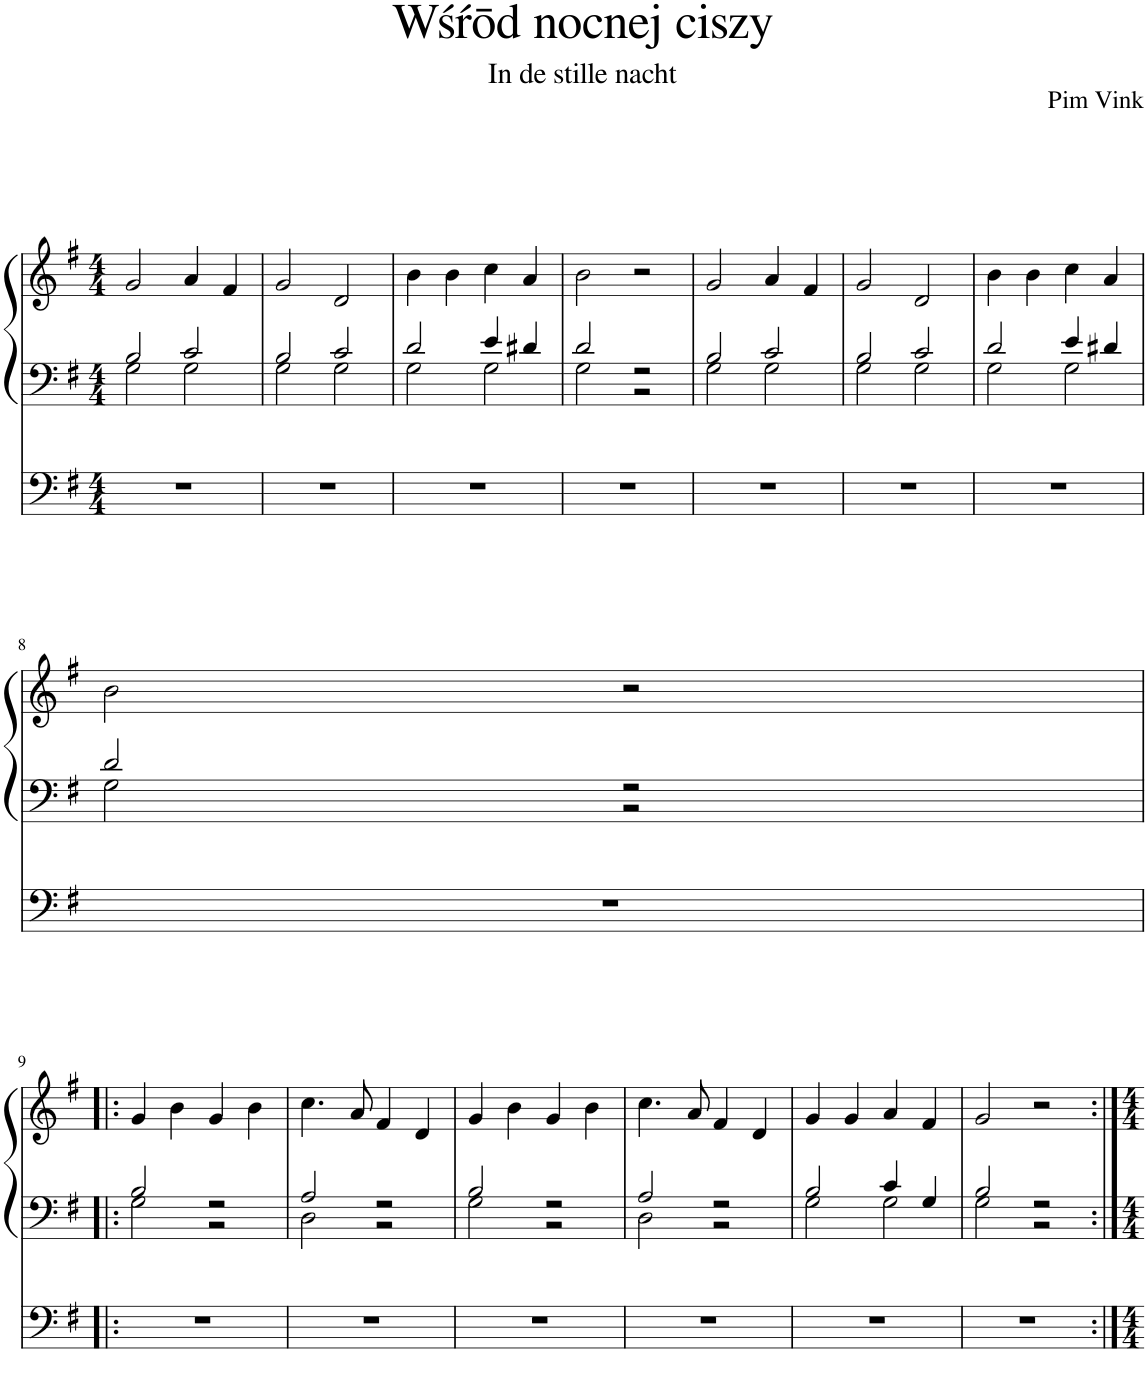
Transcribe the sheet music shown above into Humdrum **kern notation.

**kern	**kern	**kern
*part1	*part1	*part1
*staff3	*staff2	*staff1
*I"Orgel	*	*
*I'Org.	*	*
*clefF4	*clefF4	*clefG2
*k[f#]	*k[f#]	*k[f#]
*M4/4	*M4/4	*M4/4
=1	=1	=1
*	*^	*
1r	2B/	2G\	2g/
.	2c/	2G\	4a/
.	.	.	4f#/
=2	=2	=2	=2
1r	2B/	2G\	2g/
.	2c/	2G\	2d/
=3	=3	=3	=3
1r	2d/	2G\	4b\
.	.	.	4b\
.	4e/	2G\	4cc\
.	4d#X/	.	4a/
=4	=4	=4	=4
1r	2d/	2G\	2b\
.	2r	2r	2r
=5	=5	=5	=5
1r	2B/	2G\	2g/
.	2c/	2G\	4a/
.	.	.	4f#/
=6	=6	=6	=6
1r	2B/	2G\	2g/
.	2c/	2G\	2d/
=7	=7	=7	=7
1r	2d/	2G\	4b\
.	.	.	4b\
.	4e/	2G\	4cc\
.	4d#X/	.	4a/
!!LO:LB:g=z
=8	=8	=8	=8
1r	2d/	2G\	2b\
.	2r	2r	2r
!!LO:LB:g=z
=9!|:	=9!|:	=9!|:	=9!|:
1r	2B/	2G\	4g/
.	.	.	4b\
.	2r	2r	4g/
.	.	.	4b\
=10	=10	=10	=10
1r	2A/	2D\	4.cc\
.	.	.	8a/
.	2r	2r	4f#/
.	.	.	4d/
=11	=11	=11	=11
1r	2B/	2G\	4g/
.	.	.	4b\
.	2r	2r	4g/
.	.	.	4b\
=12	=12	=12	=12
1r	2A/	2D\	4.cc\
.	.	.	8a/
.	2r	2r	4f#/
.	.	.	4d/
=13	=13	=13	=13
1r	2B/	2G\	4g/
.	.	.	4g/
.	4c/	2G\	4a/
.	4G/	.	4f#/
=14	=14	=14	=14
1r	2B/	2G\	2g/
.	2r	2r	2r
*	*v	*v	*
=:|!	=:|!	=:|!
*-	*-	*-
